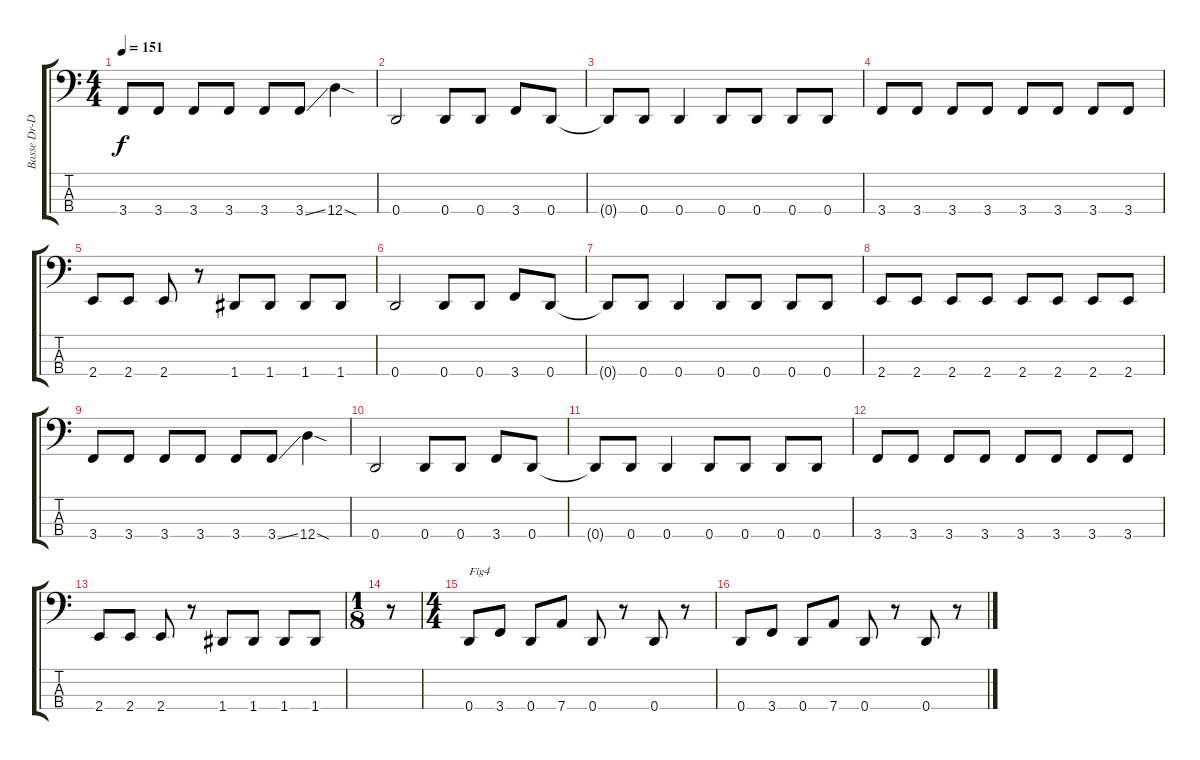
\track ("Basse Dr-D" "Basse Dr-D") {instrument electricbassfinger}
\staff {score tabs}
\tuning (G2 D2 A1 D1) {hide}
\ts (4 4)
\tempo 151
\clef f4
\ks c
3.4.8{dy f} 3.4.8 3.4.8 3.4.8 3.4.8 3.4{ss}.8 12.4{sod}.4 |
0.4.2 0.4.8 0.4.8 3.4.8 0.4.8 |
0.4{t}.8 0.4.8 0.4.4 0.4.8 0.4.8 0.4.8 0.4.8 |
3.4.8 3.4.8 3.4.8 3.4.8 3.4.8 3.4.8 3.4.8 3.4.8 |
2.4.8 2.4.8 2.4.8 r.8 1.4.8 1.4.8 1.4.8 1.4.8 |
0.4.2 0.4.8 0.4.8 3.4.8 0.4.8 |
0.4{t}.8 0.4.8 0.4.4 0.4.8 0.4.8 0.4.8 0.4.8 |
2.4.8 2.4.8 2.4.8 2.4.8 2.4.8 2.4.8 2.4.8 2.4.8 |
3.4.8 3.4.8 3.4.8 3.4.8 3.4.8 3.4{ss}.8 12.4{sod}.4 |
0.4.2 0.4.8 0.4.8 3.4.8 0.4.8 |
0.4{t}.8 0.4.8 0.4.4 0.4.8 0.4.8 0.4.8 0.4.8 |
3.4.8 3.4.8 3.4.8 3.4.8 3.4.8 3.4.8 3.4.8 3.4.8 |
2.4.8 2.4.8 2.4.8 r.8 1.4.8 1.4.8 1.4.8 1.4.8 |
\ts (1 8)
r.8 |
\ts (4 4)
0.4.8{txt "Fig4"} 3.4.8 0.4.8 7.4.8 0.4.8 r.8 0.4.8 r.8 |
0.4.8 3.4.8 0.4.8 7.4.8 0.4.8 r.8 0.4.8 r.8
